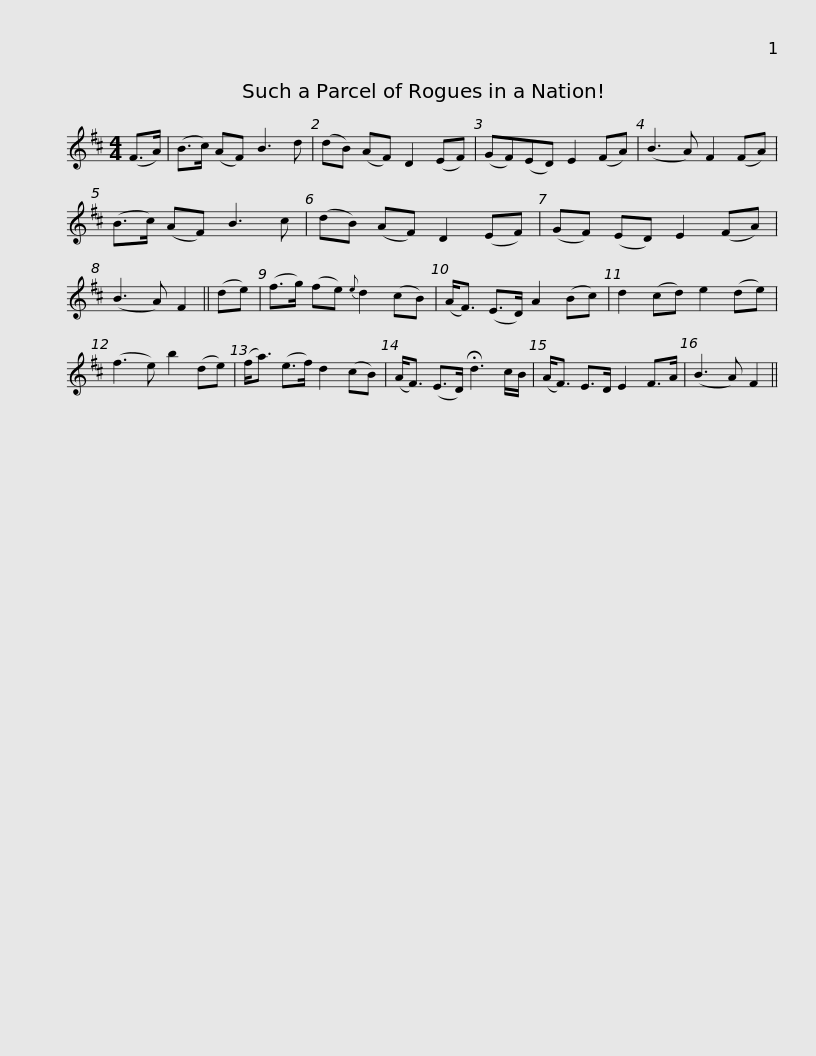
X:1
L:1/8
M:4/4
I:linebreak $
K:Bmin
V:1 treble
V:1
 (F>A) | (B>c) (AF) B3 d | (dB) (AF) D2 (EF) | (GF)(ED) E2 (FA) | (B3 A) F2 (FA) | %5
 (B>c) (AF) B3 c | (dB) (AF) D2 (EF) |$ (GF) (ED) E2 (FA) | (B3 A) F2 || (de) | %10
 (f>g) (fe){e} d2 (cB) | (A<F) (E>D) A2 (Bc) | d2 (cd) e2 (de) | (f3 e) b2 (de) |$ (f<a) (e>f) d2 (cB) | %15
 (A<F) (E>D) !fermata!d3 c/B/ | (A<F) E>D E2 F>A | (B3 A) F2 || %18
